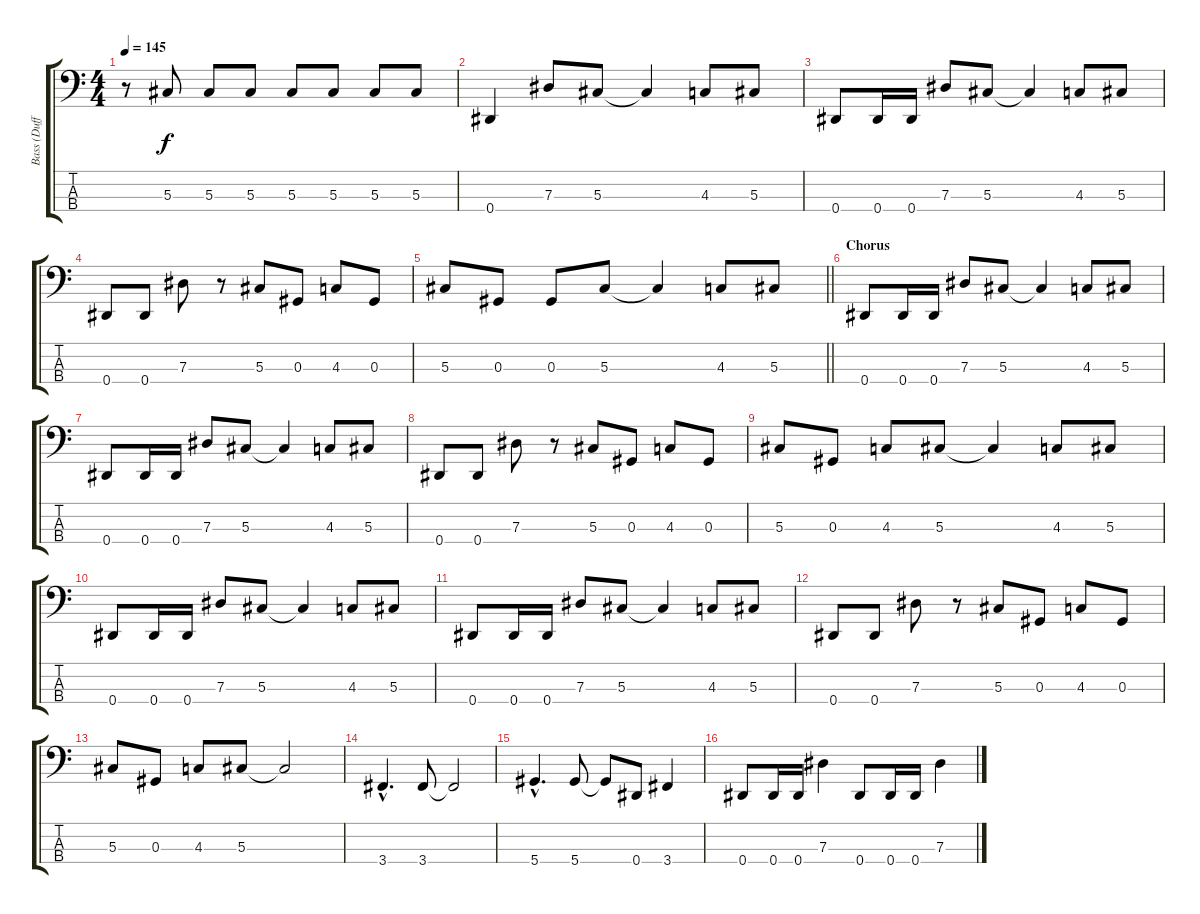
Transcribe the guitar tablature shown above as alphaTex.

\track ("Bass (Duff)" "Bass (Duff") {instrument electricbasspick}
\staff {score tabs}
\tuning (Gb2 Db2 Ab1 Eb1) {hide}
\ts (4 4)
\tempo 145
\clef f4
\ks c
r.8{dy f} 5.3.8 5.3.8 5.3.8 5.3.8 5.3.8 5.3.8 5.3.8 |
0.4.4 7.3.8 5.3.8 5.3{t}.4 4.3.8 5.3.8 |
0.4.8 0.4.16 0.4.16 7.3.8 5.3.8 5.3{t}.4 4.3.8 5.3.8 |
0.4.8 0.4.8 7.3.8 r.8 5.3.8 0.3.8 4.3.8 0.3.8 |
\barLineRight lightlight
5.3.8 0.3.8 0.3.8 5.3.8 5.3{t}.4 4.3.8 5.3.8 |
\section ("" "Chorus")
0.4.8 0.4.16 0.4.16 7.3.8 5.3.8 5.3{t}.4 4.3.8 5.3.8 |
0.4.8 0.4.16 0.4.16 7.3.8 5.3.8 5.3{t}.4 4.3.8 5.3.8 |
0.4.8 0.4.8 7.3.8 r.8 5.3.8 0.3.8 4.3.8 0.3.8 |
5.3.8 0.3.8 4.3.8 5.3.8 5.3{t}.4 4.3.8 5.3.8 |
0.4.8 0.4.16 0.4.16 7.3.8 5.3.8 5.3{t}.4 4.3.8 5.3.8 |
0.4.8 0.4.16 0.4.16 7.3.8 5.3.8 5.3{t}.4 4.3.8 5.3.8 |
0.4.8 0.4.8 7.3.8 r.8 5.3.8 0.3.8 4.3.8 0.3.8 |
5.3.8 0.3.8 4.3.8 5.3.8 5.3{t}.2 |
3.4{hac}.4{d} 3.4.8 3.4{t}.2 |
5.4{hac}.4{d} 5.4.8 5.4{t}.8 0.4.8 3.4.4 |
0.4.8 0.4.16 0.4.16 7.3.4 0.4.8 0.4.16 0.4.16 7.3.4
